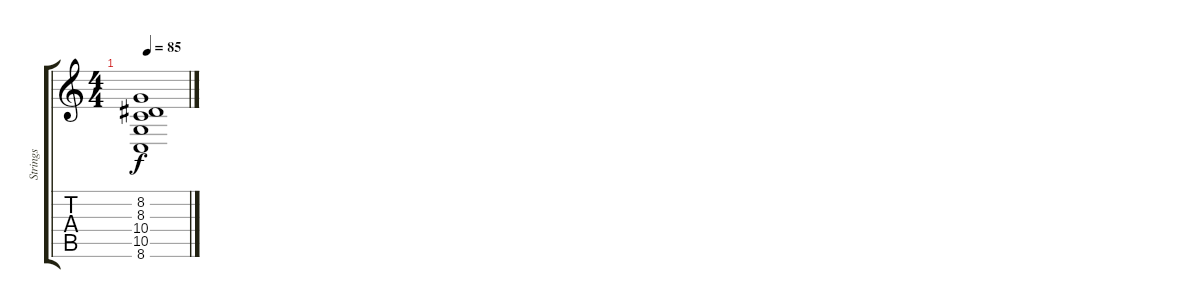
\track ("Strings" "Strings") {instrument stringensemble2}
\staff {score tabs}
\tuning (E4 B3 G3 D3 A2 E2) {hide}
\ts (4 4)
\tempo 85
\clef g2
\ks c
(8.2{t} 8.3{t} 10.4{t} 10.5{t} 8.6{t}).1{dy f}
